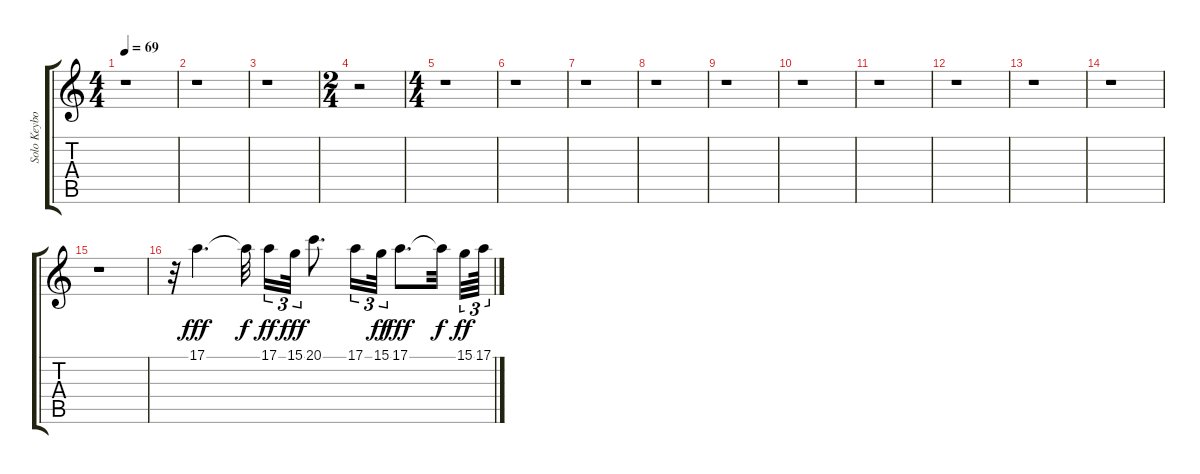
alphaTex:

\track ("Solo Keyboard" "Solo Keybo") {instrument lead1square}
\staff {score tabs}
\tuning (E4 B3 G3 D3 A2 E2) {hide}
\ts (4 4)
\tempo 69
\clef g2
\ks c
r.1{dy fff} |
r.1 |
r.1 |
\ts (2 4)
r.2 |
\ts (4 4)
r.1 |
r.1 |
r.1 |
r.1 |
r.1 |
r.1 |
r.1 |
r.1 |
r.1 |
r.1 |
r.1 |
r.32 17.1.4{d} 17.1{t}.32{dy f beam splitsecondary} 17.1.16{tu (3 2) dy ff} 15.1.32{tu (3 2) dy fff} 20.1.8{d} 17.1.16{tu (3 2)} 15.1.32{tu (3 2) dy ff} 17.1.8{d dy fff} 17.1{t}.32{dy f beam splitsecondary} 15.1.32{tu (3 2) dy ff} 17.1.64{tu (3 2)}
